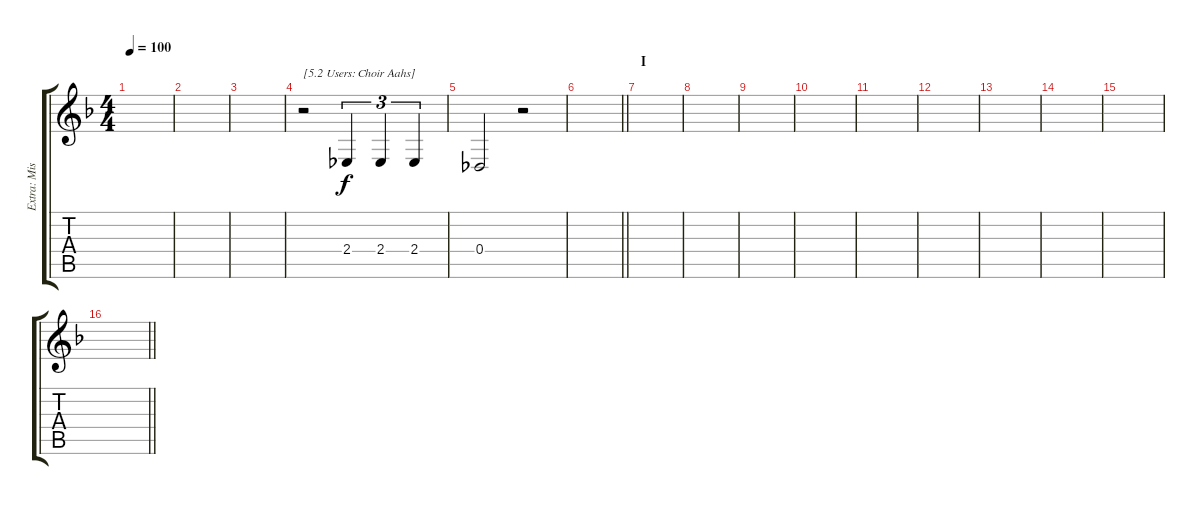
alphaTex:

\track ("Extra: Misc" "Extra: Mis") {instrument choiraahs}
\staff {score tabs}
\tuning (Eb4 Bb3 Gb3 Db3 Ab2 Eb2) {hide}
\ts (4 4)
\tempo 100
\clef g2
\ks f
|
|
|
r.2{txt "[5.2 Users: Choir Aahs]"} 2.4.4{tu (3 2)} 2.4.4{tu (3 2)} 2.4.4{tu (3 2)} |
0.4.2 r.2 |
\barLineRight lightlight
|
\section ("" "I")
|
|
|
|
|
|
|
|
|
\barLineRight lightlight
